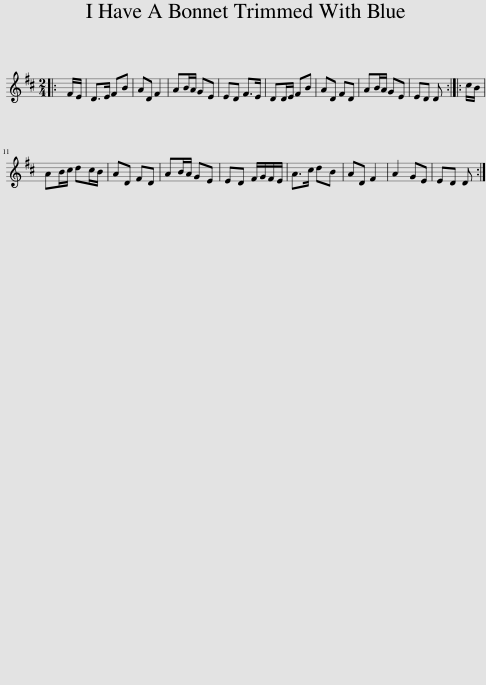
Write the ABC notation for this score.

X:1
L:1/8
M:2/4
I:linebreak $
K:D
V:1 treble
V:1
|: F/E/ | D>E FB | AD F2 | AB/A/ GE | ED F>E | %5
 DD/E/ FB | AD FD | AB/A/ GE | ED D :: c/B/ |$ %10
 AB/c/ dc/B/ | AD FD | AB/A/ GE | ED F/G/F/E/ | A>c dB | %15
 AD F2 | A2 GE | ED D :| %18
